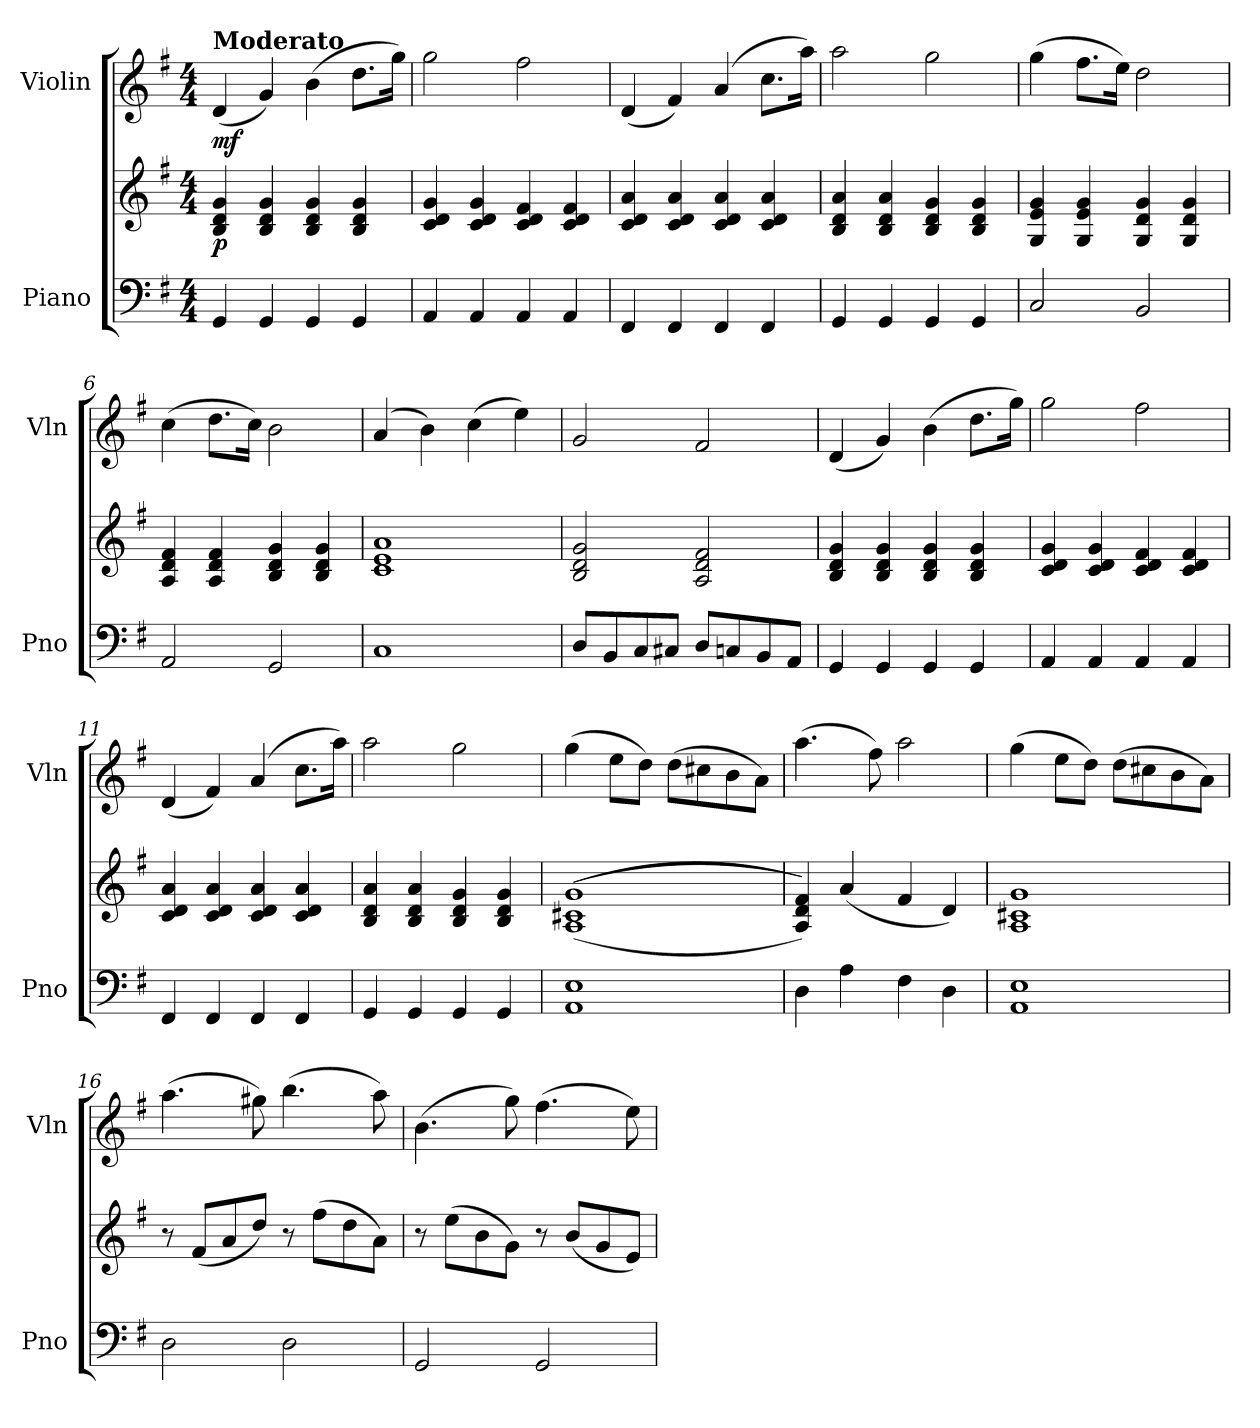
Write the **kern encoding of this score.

**kern	**kern	**dynam	**kern	**dynam
*part2	*part2	*part2	*part1	*part1
*staff3	*staff2	*staff2/3	*staff1	*staff1
*I"Piano	*	*	*I"Violin	*
*I'Pno	*	*	*I'Vln	*
*	*	*	*stria5	*
*clefF4	*clefG2	*	*clefG2	*
*k[f#]	*k[f#]	*	*k[f#]	*
*M4/4	*M4/4	*	*M4/4	*
=1	=1	=1	=1	=1
!	!	!	!LO:TX:a:B:t=Moderato	!
!	!	!LO:DY:b	!	!LO:DY:b
4GG/	4B/ 4d/ 4g/	p	(4d/	mf
4GG/	4B/ 4d/ 4g/	.	4g/)	.
4GG/	4B/ 4d/ 4g/	.	(4b\	.
4GG/	4B/ 4d/ 4g/	.	8.dd\L	.
.	.	.	16gg\Jk)	.
=2	=2	=2	=2	=2
4AA/	4c/ 4d/ 4g/	.	2gg\	.
4AA/	4c/ 4d/ 4g/	.	.	.
4AA/	4c/ 4d/ 4f#/	.	2ff#\	.
4AA/	4c/ 4d/ 4f#/	.	.	.
=3	=3	=3	=3	=3
4FF#/	4c/ 4d/ 4a/	.	(4d/	.
4FF#/	4c/ 4d/ 4a/	.	4f#/)	.
4FF#/	4c/ 4d/ 4a/	.	(4a/	.
4FF#/	4c/ 4d/ 4a/	.	8.cc\L	.
.	.	.	16aa\Jk)	.
=4	=4	=4	=4	=4
4GG/	4B/ 4d/ 4a/	.	2aa\	.
4GG/	4B/ 4d/ 4a/	.	.	.
4GG/	4B/ 4d/ 4g/	.	2gg\	.
4GG/	4B/ 4d/ 4g/	.	.	.
=5	=5	=5	=5	=5
2C/	4G/ 4e/ 4g/	.	(4gg\	.
.	4G/ 4e/ 4g/	.	8.ff#\L	.
.	.	.	16ee\Jk)	.
2BB/	4G/ 4d/ 4g/	.	2dd\	.
.	4G/ 4d/ 4g/	.	.	.
!!LO:LB:g=z
=6	=6	=6	=6	=6
2AA/	4A/ 4d/ 4f#/	.	(4cc\	.
.	4A/ 4d/ 4f#/	.	8.dd\L	.
.	.	.	16cc\Jk)	.
2GG/	4B/ 4d/ 4g/	.	2b\	.
.	4B/ 4d/ 4g/	.	.	.
=7	=7	=7	=7	=7
1C	1c 1e 1a	.	(4a/	.
.	.	.	4b\)	.
.	.	.	(4cc\	.
.	.	.	4ee\)	.
=8	=8	=8	=8	=8
8D/L	2B/ 2d/ 2g/	.	2g/	.
8BB/	.	.	.	.
8C/	.	.	.	.
8C#X/J	.	.	.	.
8D/L	2A/ 2d/ 2f#/	.	2f#/	.
8Cn/	.	.	.	.
8BB/	.	.	.	.
8AA/J	.	.	.	.
=9	=9	=9	=9	=9
4GG/	4B/ 4d/ 4g/	.	(4d/	.
4GG/	4B/ 4d/ 4g/	.	4g/)	.
4GG/	4B/ 4d/ 4g/	.	(4b\	.
4GG/	4B/ 4d/ 4g/	.	8.dd\L	.
.	.	.	16gg\Jk)	.
=10	=10	=10	=10	=10
4AA/	4c/ 4d/ 4g/	.	2gg\	.
4AA/	4c/ 4d/ 4g/	.	.	.
4AA/	4c/ 4d/ 4f#/	.	2ff#\	.
4AA/	4c/ 4d/ 4f#/	.	.	.
!!LO:LB:g=z
=11	=11	=11	=11	=11
4FF#/	4c/ 4d/ 4a/	.	(4d/	.
4FF#/	4c/ 4d/ 4a/	.	4f#/)	.
4FF#/	4c/ 4d/ 4a/	.	(4a/	.
4FF#/	4c/ 4d/ 4a/	.	8.cc\L	.
.	.	.	16aa\Jk)	.
=12	=12	=12	=12	=12
4GG/	4B/ 4d/ 4a/	.	2aa\	.
4GG/	4B/ 4d/ 4a/	.	.	.
4GG/	4B/ 4d/ 4g/	.	2gg\	.
4GG/	4B/ 4d/ 4g/	.	.	.
=13	=13	=13	=13	=13
1AA 1E	(((>1A 1c#X 1g	.	(4gg\	.
.	.	.	8ee\L	.
.	.	.	8dd\J)	.
.	.	.	(8dd\L	.
.	.	.	8cc#X\	.
.	.	.	8b\	.
.	.	.	8a\J)	.
=14	=14	=14	=14	=14
4D\	4A/ 4d/ 4f#/)))	.	(4.aa\	.
4A\	(4a/	.	.	.
.	.	.	8ff#\)	.
4F#\	4f#/	.	2aa\	.
4D\	4d/)	.	.	.
=15	=15	=15	=15	=15
1AA 1E	1A 1c#X 1g	.	(4gg\	.
.	.	.	8ee\L	.
.	.	.	8dd\J)	.
.	.	.	(8dd\L	.
.	.	.	8cc#X\	.
.	.	.	8b\	.
.	.	.	8a\J)	.
!!LO:LB:g=z
=16	=16	=16	=16	=16
2D\	8r	.	(4.aa\	.
.	(8f#/L	.	.	.
.	8a/	.	.	.
.	8dd/J)	.	8gg#X\)	.
2D\	8r	.	(4.bb\	.
.	(8ff#\L	.	.	.
.	8dd\	.	.	.
.	8a\J)	.	8aa\)	.
=17	=17	=17	=17	=17
2GG/	8r	.	(4.b\	.
.	(8ee\L	.	.	.
.	8b\	.	.	.
.	8g\J)	.	8gg\)	.
2GG/	8r	.	(4.ff#\	.
.	(8b/L	.	.	.
.	8g/	.	.	.
.	8e/J)	.	8ee\)	.
=	=	=	=	=
*-	*-	*-	*-	*-
